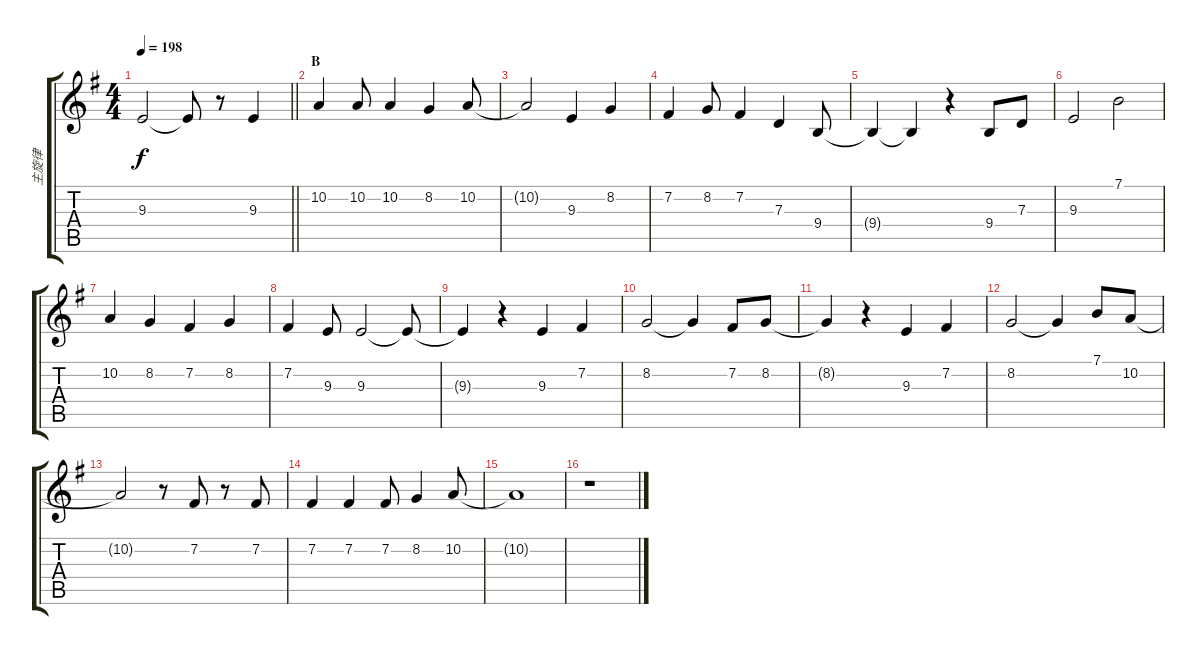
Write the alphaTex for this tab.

\track ("主旋律" "主旋律") {instrument voiceoohs}
\staff {score tabs}
\tuning (E4 B3 G3 D3 A2 E2) {hide}
\ts (4 4)
\tempo 198
\clef g2
\barLineRight lightlight
\ks g
9.3{t}.2{dy f} 9.3{t}.8 r.8 9.3.4 |
\section ("" "B")
10.2.4 10.2.8 10.2.4 8.2.4 10.2.8 |
10.2{t}.2 9.3.4 8.2.4 |
7.2.4 8.2.8 7.2.4 7.3.4 9.4.8 |
9.4{t}.4 9.4{t}.4 r.4 9.4.8 7.3.8 |
9.3.2 7.1.2 |
10.2.4 8.2.4 7.2.4 8.2.4 |
7.2.4 9.3.8 9.3.2 9.3{t}.8 |
9.3{t}.4 r.4 9.3.4 7.2.4 |
8.2.2 8.2{t}.4 7.2.8 8.2.8 |
8.2{t}.4 r.4 9.3.4 7.2.4 |
8.2.2 8.2{t}.4 7.1.8 10.2.8 |
10.2{t}.2 r.8 7.2.8 r.8 7.2.8 |
7.2.4 7.2.4 7.2.8 8.2.4 10.2.8 |
10.2{t}.1 |
r.1
